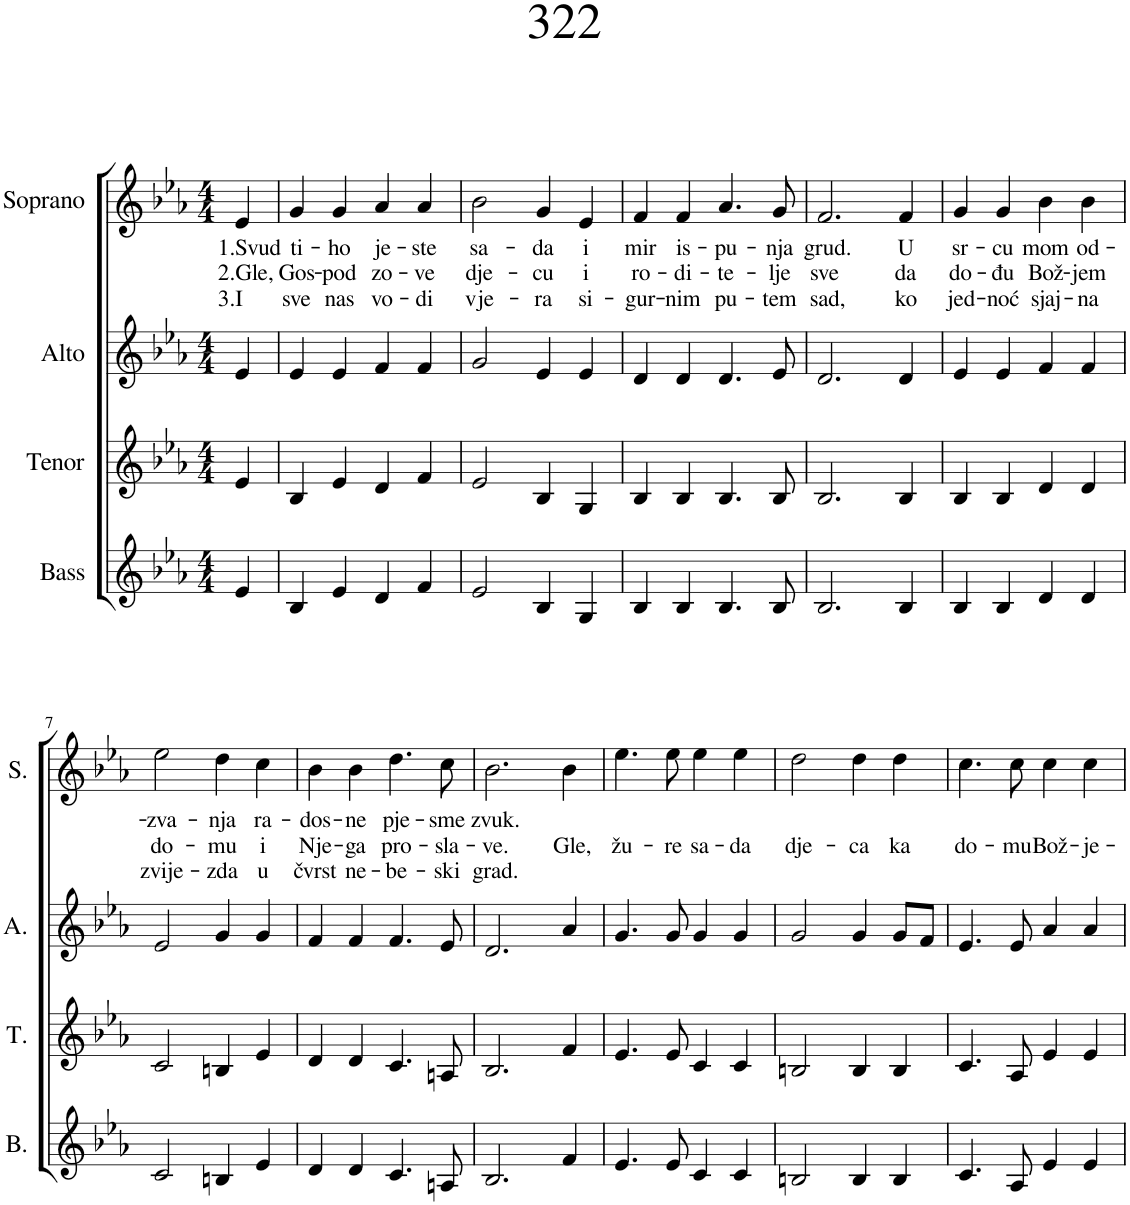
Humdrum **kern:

**kern	**kern	**kern	**kern	**text	**text	**text
*part4	*part3	*part2	*part1	*part1	*part1	*part1
*staff4	*staff3	*staff2	*staff1	*staff1	*staff1	*staff1
*I"Bass	*I"Tenor	*I"Alto	*I"Soprano	*	*	*
*I'B.	*I'T.	*I'A.	*I'S.	*	*	*
*clefG2	*clefG2	*clefG2	*clefG2	*	*	*
*k[b-e-a-]	*k[b-e-a-]	*k[b-e-a-]	*k[b-e-a-]	*	*	*
*M4/4	*M4/4	*M4/4	*M4/4	*	*	*
=1	=1	=1	=1	=1	=1	=1
!	!	!	!	!LO:LY:b	!LO:LY:b	!LO:LY:b
4e-/	4e-/	4e-/	4e-/	1.Svud	2.Gle,	3.I
=2	=2	=2	=2	=2	=2	=2
!	!	!	!	!LO:LY:b	!LO:LY:b	!LO:LY:b
4B-/	4B-/	4e-/	4g/	ti-	Gos-	sve
!	!	!	!	!LO:LY:b	!LO:LY:b	!LO:LY:b
4e-/	4e-/	4e-/	4g/	-ho	-pod	nas
!	!	!	!	!LO:LY:b	!LO:LY:b	!LO:LY:b
4d/	4d/	4f/	4a-/	je-	zo-	vo-
!	!	!	!	!LO:LY:b	!LO:LY:b	!LO:LY:b
4f/	4f/	4f/	4a-/	-ste	-ve	-di
=3	=3	=3	=3	=3	=3	=3
!	!	!	!	!LO:LY:b	!LO:LY:b	!LO:LY:b
2e-/	2e-/	2g/	2b-\	sa-	dje-	vje-
!	!	!	!	!LO:LY:b	!LO:LY:b	!LO:LY:b
4B-/	4B-/	4e-/	4g/	-da	-cu	-ra
!	!	!	!	!LO:LY:b	!LO:LY:b	!LO:LY:b
4G/	4G/	4e-/	4e-/	i	i	si-
=4	=4	=4	=4	=4	=4	=4
!	!	!	!	!LO:LY:b	!LO:LY:b	!LO:LY:b
4B-/	4B-/	4d/	4f/	mir	ro-	-gur-
!	!	!	!	!LO:LY:b	!LO:LY:b	!LO:LY:b
4B-/	4B-/	4d/	4f/	is-	-di-	-nim
!	!	!	!	!LO:LY:b	!LO:LY:b	!LO:LY:b
4.B-/	4.B-/	4.d/	4.a-/	-pu-	-te-	pu-
!	!	!	!	!LO:LY:b	!LO:LY:b	!LO:LY:b
8B-/	8B-/	8e-/	8g/	-nja	-lje	-tem
=5	=5	=5	=5	=5	=5	=5
!	!	!	!	!LO:LY:b	!LO:LY:b	!LO:LY:b
2.B-/	2.B-/	2.d/	2.f/	grud.	sve	sad,
!	!	!	!	!LO:LY:b	!LO:LY:b	!LO:LY:b
4B-/	4B-/	4d/	4f/	U	da	ko
=6	=6	=6	=6	=6	=6	=6
!	!	!	!	!LO:LY:b	!LO:LY:b	!LO:LY:b
4B-/	4B-/	4e-/	4g/	sr-	do-	jed-
!	!	!	!	!LO:LY:b	!LO:LY:b	!LO:LY:b
4B-/	4B-/	4e-/	4g/	-cu	-đu	-noć
!	!	!	!	!LO:LY:b	!LO:LY:b	!LO:LY:b
4d/	4d/	4f/	4b-\	mom	Bož-	sjaj-
!	!	!	!	!LO:LY:b	!LO:LY:b	!LO:LY:b
4d/	4d/	4f/	4b-\	od-	-jem	-na
!!LO:LB:g=z
=7	=7	=7	=7	=7	=7	=7
!	!	!	!	!LO:LY:b	!LO:LY:b	!LO:LY:b
2c/	2c/	2e-/	2ee-\	-zva-	do-	zvije-
!	!	!	!	!LO:LY:b	!LO:LY:b	!LO:LY:b
4Bn/	4Bn/	4g/	4dd\	-nja	-mu	-zda
!	!	!	!	!LO:LY:b	!LO:LY:b	!LO:LY:b
4e-/	4e-/	4g/	4cc\	ra-	i	u
=8	=8	=8	=8	=8	=8	=8
!	!	!	!	!LO:LY:b	!LO:LY:b	!LO:LY:b
4d/	4d/	4f/	4b-\	-dos-	Nje-	čvrst
!	!	!	!	!LO:LY:b	!LO:LY:b	!LO:LY:b
4d/	4d/	4f/	4b-\	-ne	-ga	ne-
!	!	!	!	!LO:LY:b	!LO:LY:b	!LO:LY:b
4.c/	4.c/	4.f/	4.dd\	pje-	pro-	-be-
!	!	!	!	!LO:LY:b	!LO:LY:b	!LO:LY:b
8An/	8An/	8e-/	8cc\	-sme	-sla-	-ski
=9	=9	=9	=9	=9	=9	=9
!	!	!	!	!LO:LY:b	!LO:LY:b	!LO:LY:b
2.B-/	2.B-/	2.d/	2.b-\	zvuk.	-ve.	grad.
!	!	!	!	!	!LO:LY:b	!
4f/	4f/	4a-/	4b-\	.	Gle,	.
=10	=10	=10	=10	=10	=10	=10
!	!	!	!	!	!LO:LY:b	!
4.e-/	4.e-/	4.g/	4.ee-\	.	žu-	.
!	!	!	!	!	!LO:LY:b	!
8e-/	8e-/	8g/	8ee-\	.	-re	.
!	!	!	!	!	!LO:LY:b	!
4c/	4c/	4g/	4ee-\	.	sa-	.
!	!	!	!	!	!LO:LY:b	!
4c/	4c/	4g/	4ee-\	.	-da	.
=11	=11	=11	=11	=11	=11	=11
!	!	!	!	!	!LO:LY:b	!
2Bn/	2Bn/	2g/	2dd\	.	dje-	.
!	!	!	!	!	!LO:LY:b	!
4B/	4B/	4g/	4dd\	.	-ca	.
!	!	!	!	!	!LO:LY:b	!
4B/	4B/	8g/L	4dd\	.	ka	.
.	.	8f/J	.	.	.	.
=12	=12	=12	=12	=12	=12	=12
!	!	!	!	!	!LO:LY:b	!
4.c/	4.c/	4.e-/	4.cc\	.	do-	.
!	!	!	!	!	!LO:LY:b	!
8A-/	8A-/	8e-/	8cc\	.	-mu	.
!	!	!	!	!	!LO:LY:b	!
4e-/	4e-/	4a-/	4cc\	.	Bož-	.
!	!	!	!	!	!LO:LY:b	!
4e-/	4e-/	4a-/	4cc\	.	-je-	.
=	=	=	=	=	=	=
*-	*-	*-	*-	*-	*-	*-
